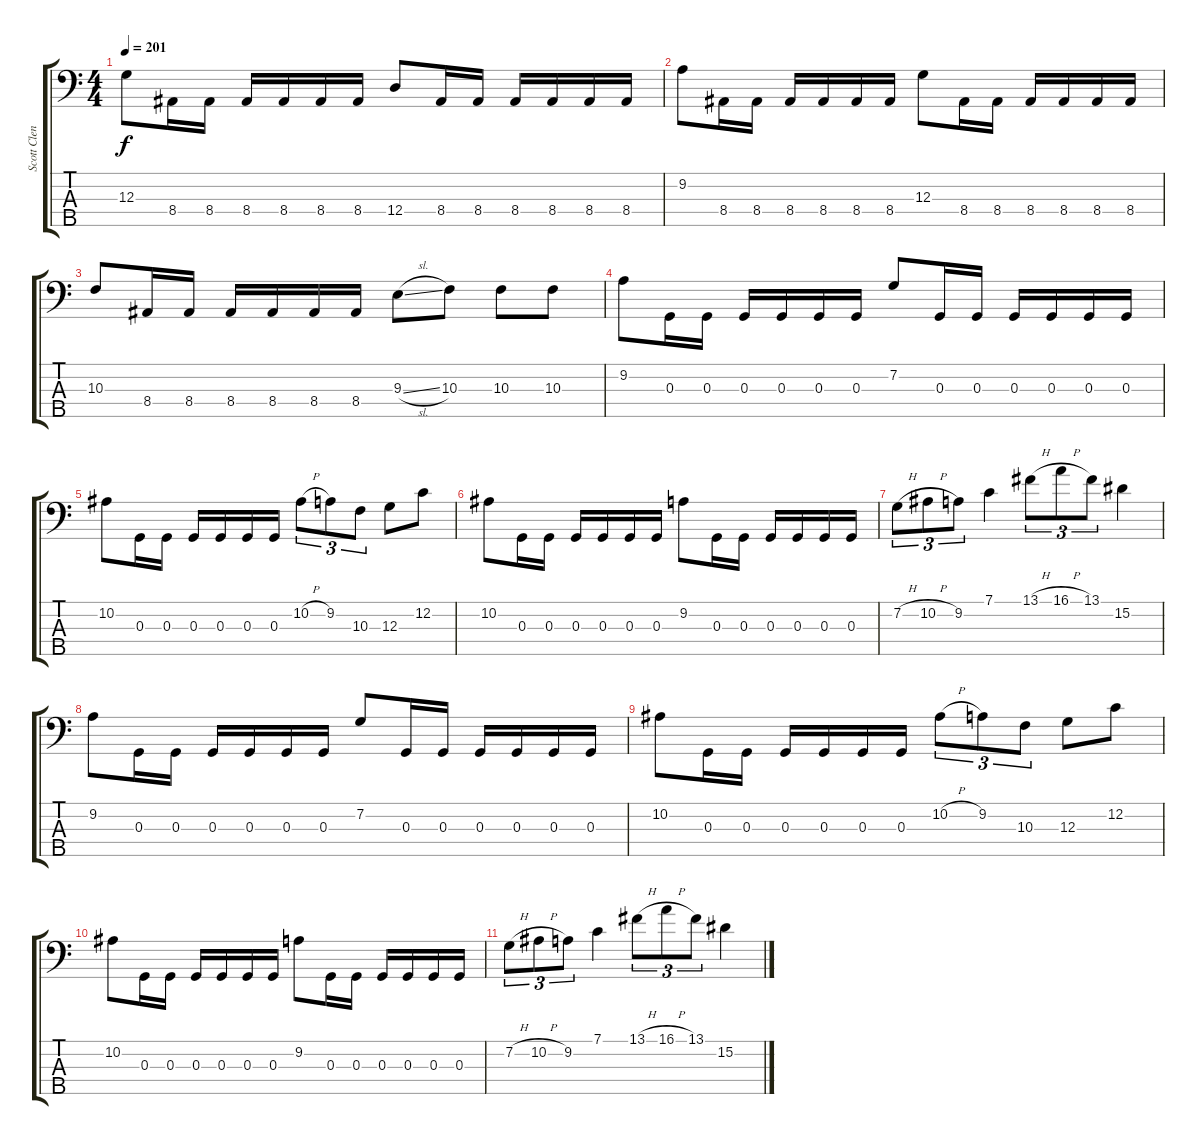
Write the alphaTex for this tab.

\track ("Scott Clendenin " "Scott Clen") {instrument electricbasspick}
\staff {score tabs}
\tuning (F2 C2 G1 D1 A0) {hide}
\ts (4 4)
\tempo 201
\clef f4
\ks c
12.3.8{dy f} 8.4.16 8.4.16 8.4.16 8.4.16 8.4.16 8.4.16 12.4.8 8.4.16 8.4.16 8.4.16 8.4.16 8.4.16 8.4.16 |
9.2.8 8.4.16 8.4.16 8.4.16 8.4.16 8.4.16 8.4.16 12.3.8 8.4.16 8.4.16 8.4.16 8.4.16 8.4.16 8.4.16 |
10.3.8 8.4.16 8.4.16 8.4.16 8.4.16 8.4.16 8.4.16 9.3{sl}.8 10.3.8 10.3.8 10.3.8 |
9.2.8 0.3.16 0.3.16 0.3.16 0.3.16 0.3.16 0.3.16 7.2.8 0.3.16 0.3.16 0.3.16 0.3.16 0.3.16 0.3.16 |
10.2.8 0.3.16 0.3.16 0.3.16 0.3.16 0.3.16 0.3.16 10.2{h}.8{tu (3 2)} 9.2.8{tu (3 2)} 10.3.8{tu (3 2)} 12.3.8 12.2.8 |
10.2.8 0.3.16 0.3.16 0.3.16 0.3.16 0.3.16 0.3.16 9.2.8 0.3.16 0.3.16 0.3.16 0.3.16 0.3.16 0.3.16 |
7.2{h}.8{tu (3 2)} 10.2{h}.8{tu (3 2)} 9.2.8{tu (3 2)} 7.1.4 13.1{h}.8{tu (3 2)} 16.1{h}.8{tu (3 2)} 13.1.8{tu (3 2)} 15.2.4 |
9.2.8 0.3.16 0.3.16 0.3.16 0.3.16 0.3.16 0.3.16 7.2.8 0.3.16 0.3.16 0.3.16 0.3.16 0.3.16 0.3.16 |
10.2.8 0.3.16 0.3.16 0.3.16 0.3.16 0.3.16 0.3.16 10.2{h}.8{tu (3 2)} 9.2.8{tu (3 2)} 10.3.8{tu (3 2)} 12.3.8 12.2.8 |
10.2.8 0.3.16 0.3.16 0.3.16 0.3.16 0.3.16 0.3.16 9.2.8 0.3.16 0.3.16 0.3.16 0.3.16 0.3.16 0.3.16 |
7.2{h}.8{tu (3 2)} 10.2{h}.8{tu (3 2)} 9.2.8{tu (3 2)} 7.1.4 13.1{h}.8{tu (3 2)} 16.1{h}.8{tu (3 2)} 13.1.8{tu (3 2)} 15.2.4
